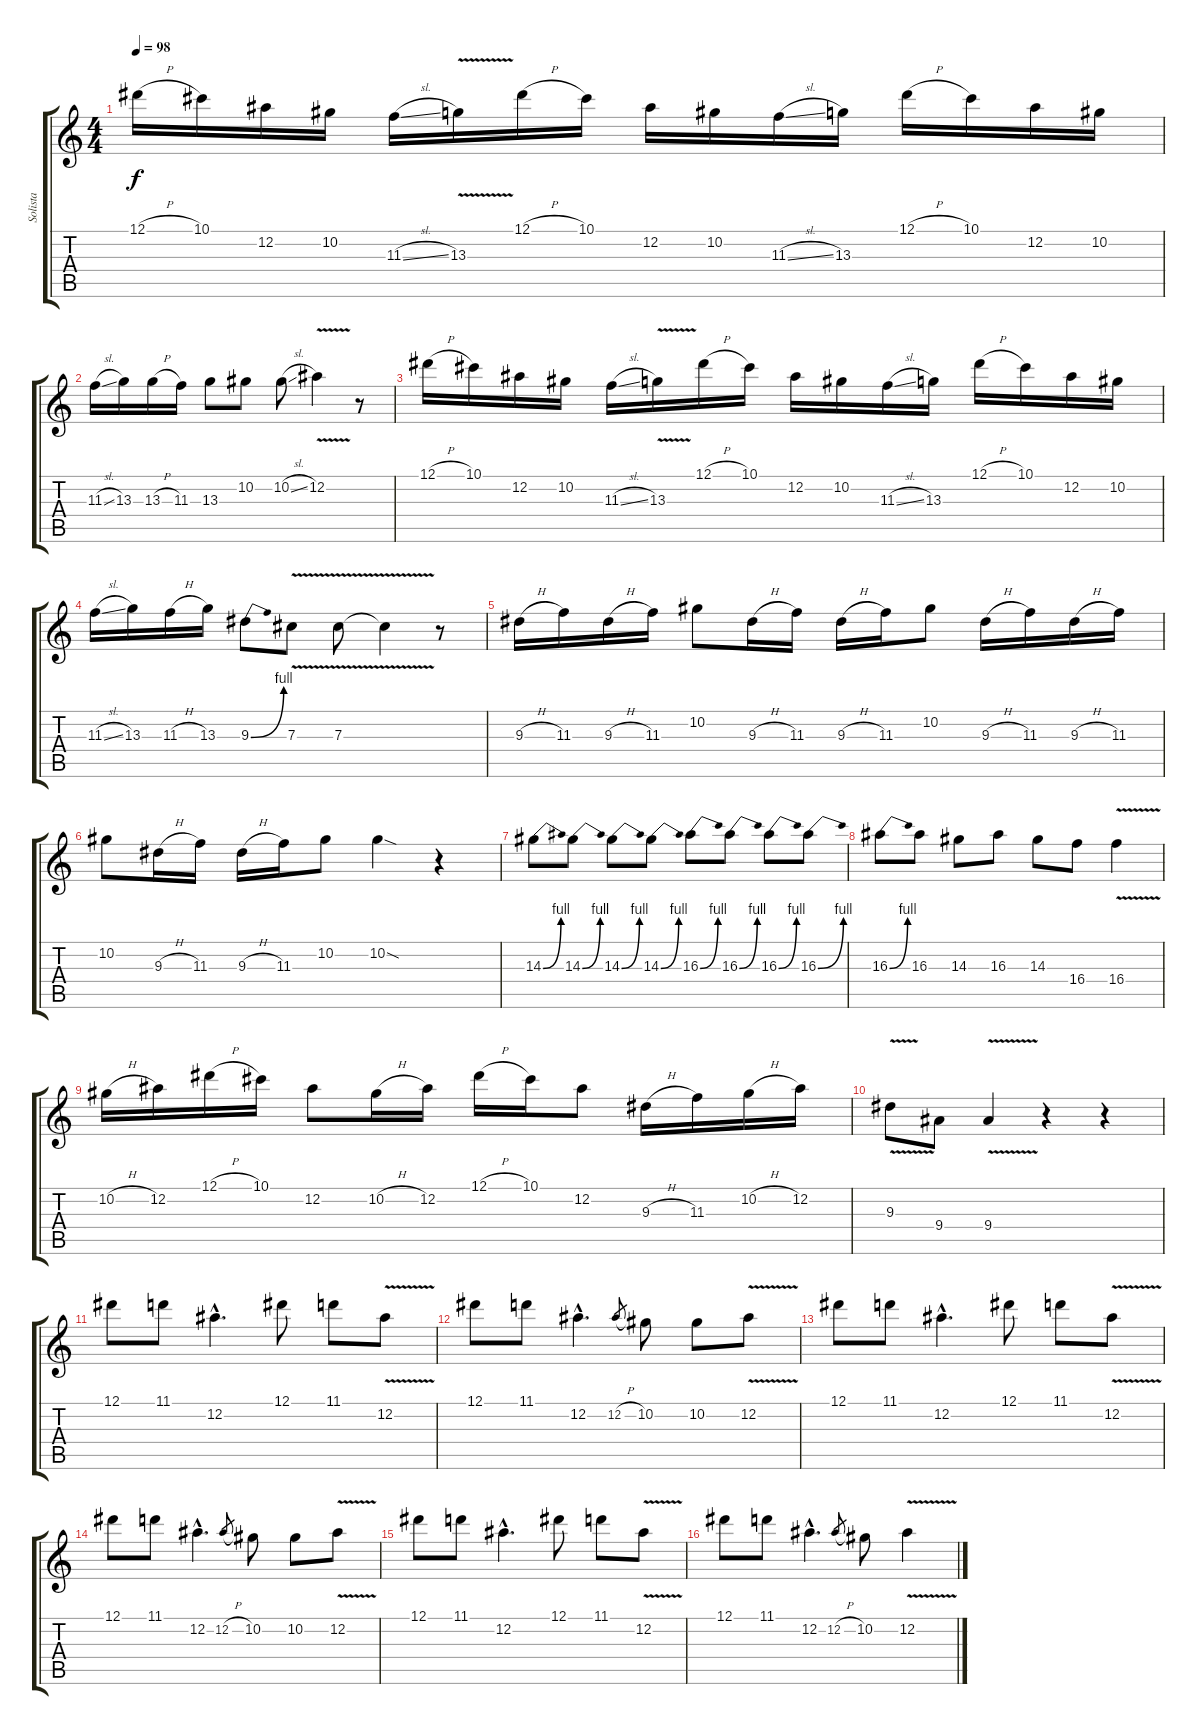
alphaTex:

\track ("Solista" "Solista") {instrument distortionguitar}
\staff {score tabs}
\tuning (Eb4 Bb3 Gb3 Db3 Ab2 Eb2) {hide}
\ts (4 4)
\tempo 98
\clef g2
\ks c
12.1{h}.16{dy f} 10.1.16 12.2.16 10.2.16 11.3{sl}.16 13.3{v}.16 12.1{h}.16 10.1.16 12.2.16 10.2.16 11.3{sl}.16 13.3.16 12.1{h}.16 10.1.16 12.2.16 10.2.16 |
11.3{sl}.16 13.3.16 13.3{h}.16 11.3.16 13.3.8 10.2.8 10.2{sl}.8 12.2{v}.4 r.8 |
12.1{h}.16 10.1.16 12.2.16 10.2.16 11.3{sl}.16 13.3{v}.16 12.1{h}.16 10.1.16 12.2.16 10.2.16 11.3{sl}.16 13.3.16 12.1{h}.16 10.1.16 12.2.16 10.2.16 |
11.3{sl}.16 13.3.16 11.3{h}.16 13.3.16 9.3{be (bend 0 0 60 4)}.8 7.3{v}.8 7.3{v}.8 7.3{t}.4 r.8 |
9.3{h}.16 11.3.16 9.3{h}.16 11.3.16 10.2.8 9.3{h}.16 11.3.16 9.3{h}.16 11.3.16 10.2.8 9.3{h}.16 11.3.16 9.3{h}.16 11.3.16 |
10.2.8 9.3{h}.16 11.3.16 9.3{h}.16 11.3.16 10.2.8 10.2{sod}.4 r.4 |
14.3{be (bend 0 0 60 4)}.8 14.3{be (bend 0 0 60 4)}.8 14.3{be (bend 0 0 60 4)}.8 14.3{be (bend 0 0 60 4)}.8 16.3{be (bend 0 0 60 4)}.8 16.3{be (bend 0 0 60 4)}.8 16.3{be (bend 0 0 60 4)}.8 16.3{be (bend 0 0 60 4)}.8 |
16.3{be (bend 0 0 60 4)}.8 16.3.8 14.3.8 16.3.8 14.3.8 16.4.8 16.4{v}.4 |
10.2{h}.16 12.2.16 12.1{h}.16 10.1.16 12.2.8 10.2{h}.16 12.2.16 12.1{h}.16 10.1.16 12.2.8 9.3{h}.16 11.3.16 10.2{h}.16 12.2.16 |
9.3{v}.8 9.4.8 9.4{v}.4 r.4 r.4 |
12.1.8 11.1.8 12.2{hac}.4{d} 12.1.8 11.1.8 12.2{v}.8 |
12.1.8 11.1.8 12.2{hac}.4{d} 12.2{h}.8{gr} 10.2.8 10.2.8 12.2{v}.8 |
12.1.8 11.1.8 12.2{hac}.4{d} 12.1.8 11.1.8 12.2{v}.8 |
12.1.8 11.1.8 12.2{hac}.4{d} 12.2{h}.8{gr} 10.2.8 10.2.8 12.2{v}.8 |
12.1.8 11.1.8 12.2{hac}.4{d} 12.1.8 11.1.8 12.2{v}.8 |
12.1.8 11.1.8 12.2{hac}.4{d} 12.2{h}.8{gr} 10.2.8 12.2{v}.4
